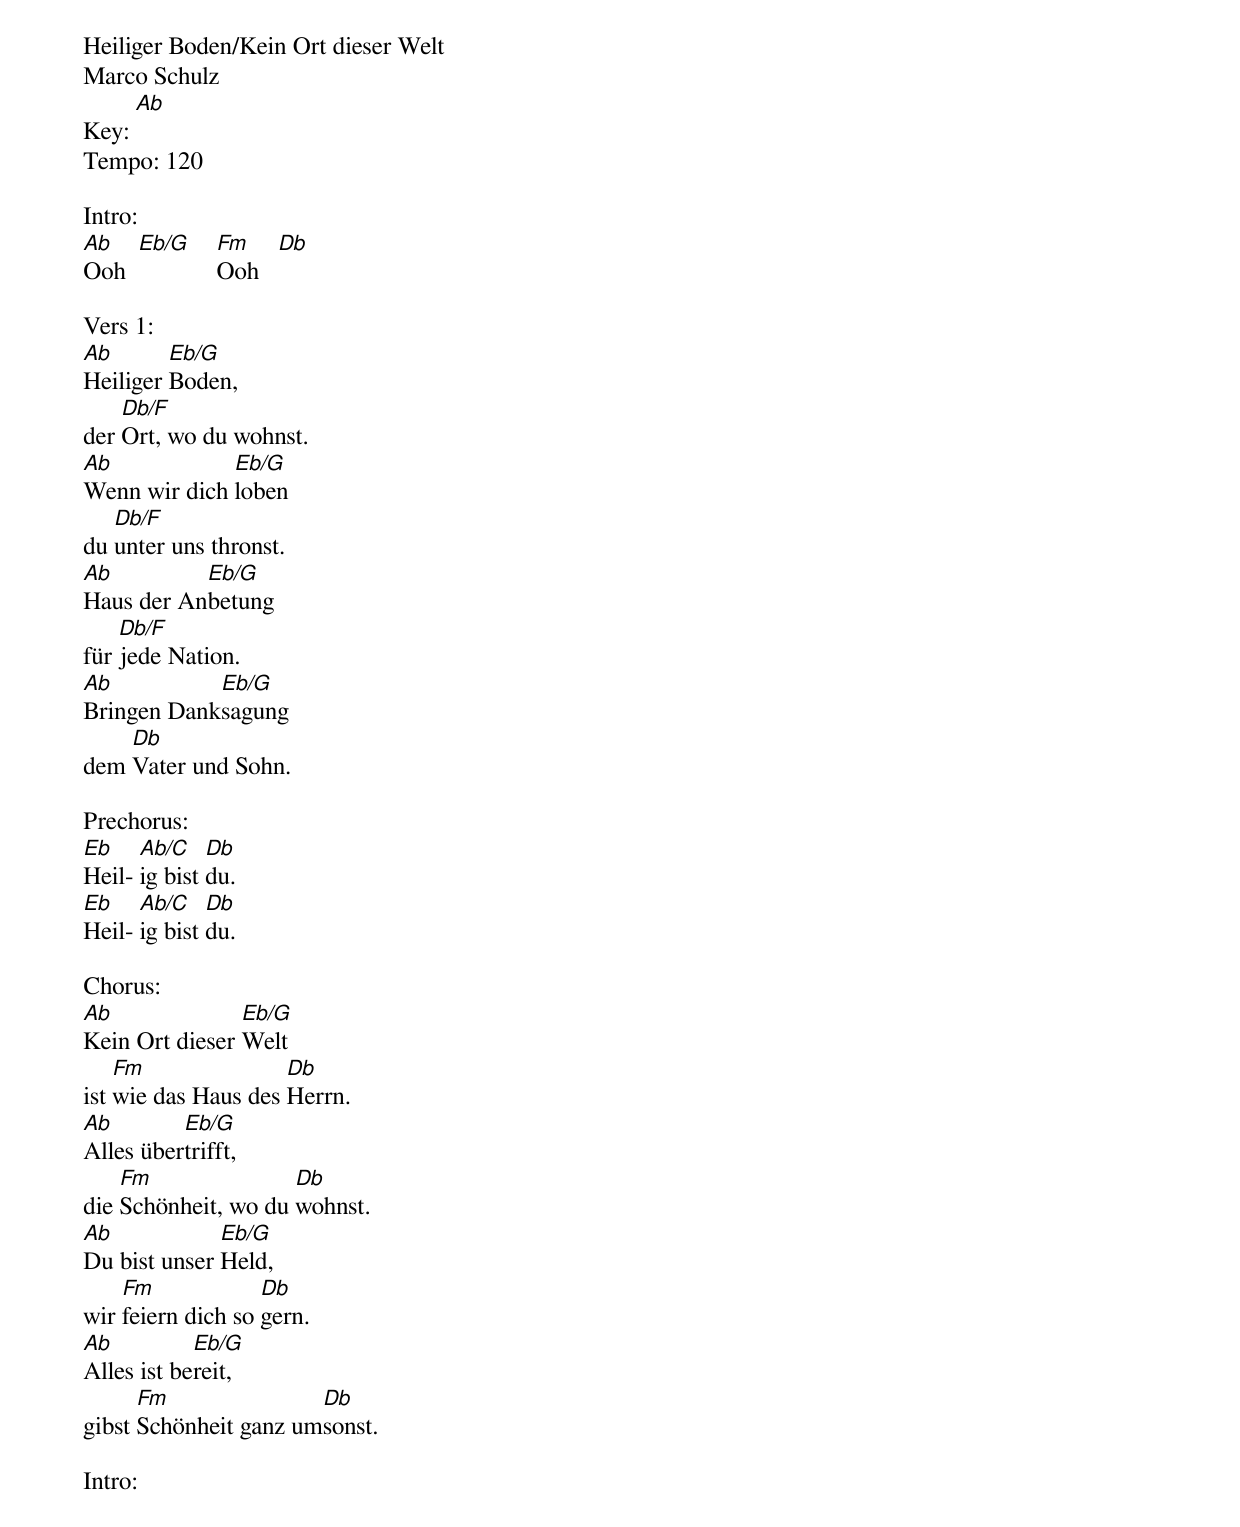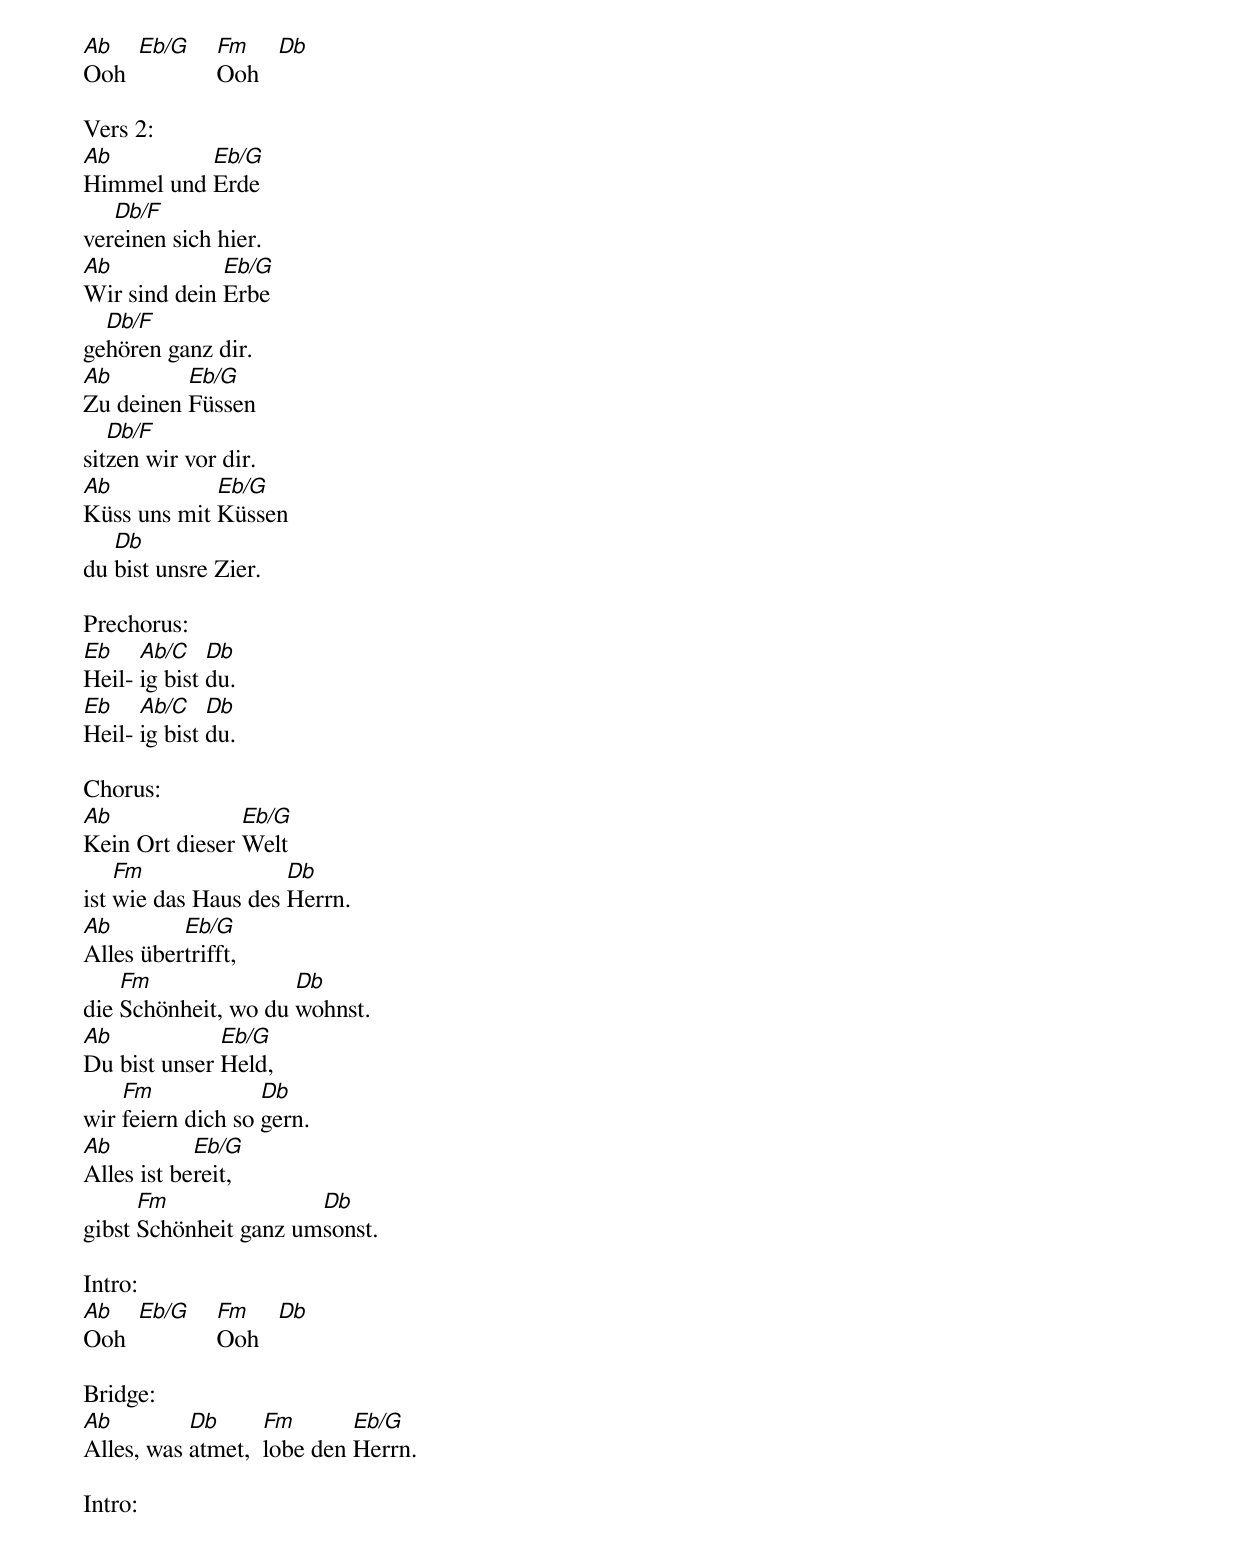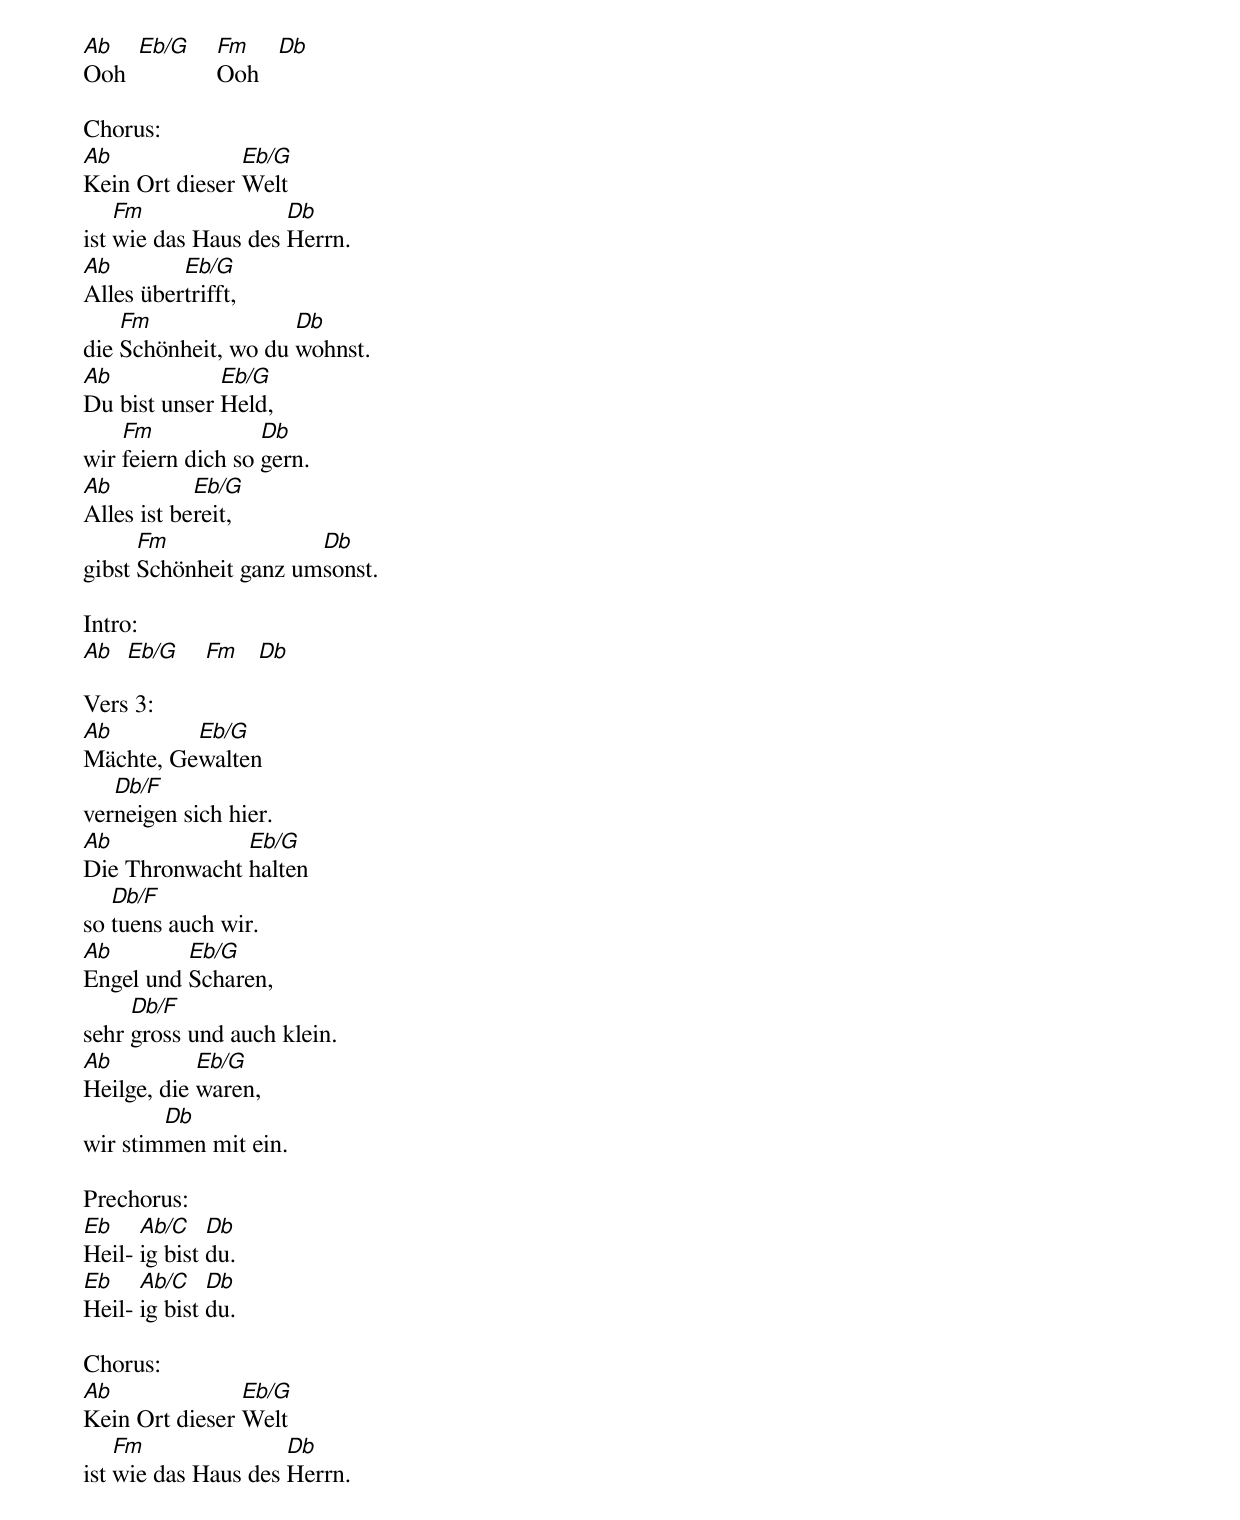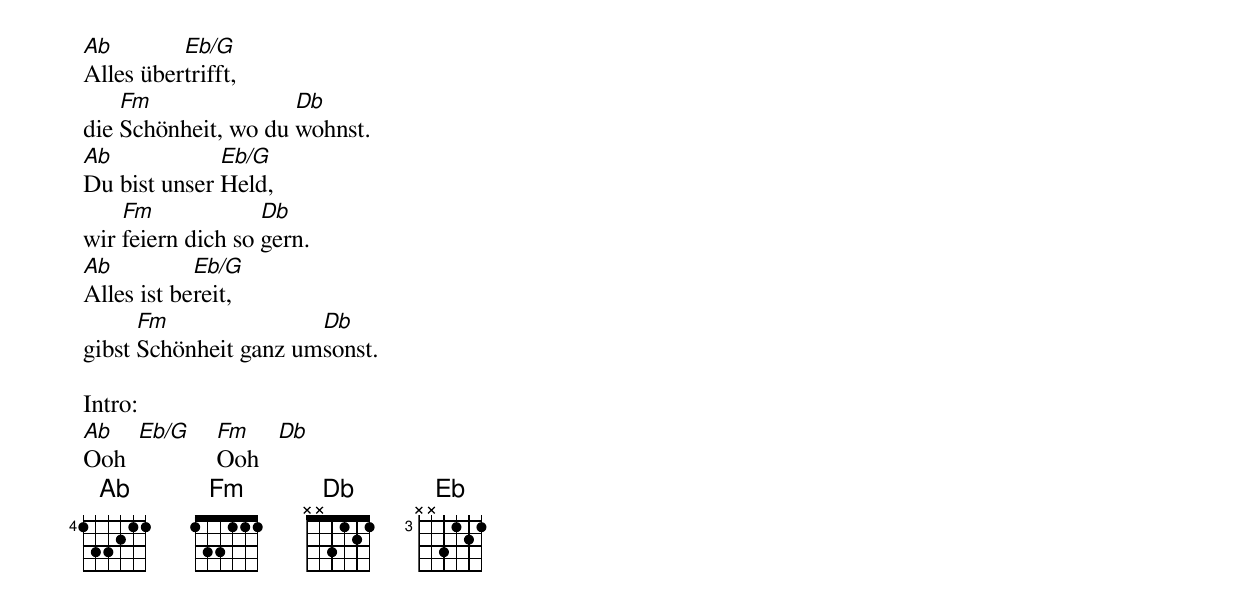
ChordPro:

Heiliger Boden/Kein Ort dieser Welt
Marco Schulz
Key: [Ab]
Tempo: 120

Intro:
[Ab]Ooh  [Eb/G]    [Fm]Ooh   [Db]

Vers 1:
[Ab]Heiliger [Eb/G]Boden,
der [Db/F]Ort, wo du wohnst.
[Ab]Wenn wir dich [Eb/G]loben
du [Db/F]unter uns thronst.
[Ab]Haus der An[Eb/G]betung
für [Db/F]jede Nation.
[Ab]Bringen Dank[Eb/G]sagung
dem [Db]Vater und Sohn.

Prechorus:
[Eb]Heil- [Ab/C]ig bist [Db]du.
[Eb]Heil- [Ab/C]ig bist [Db]du.

Chorus:
[Ab]Kein Ort dieser [Eb/G]Welt
ist [Fm]wie das Haus des [Db]Herrn.
[Ab]Alles über[Eb/G]trifft,
die [Fm]Schönheit, wo du [Db]wohnst.
[Ab]Du bist unser [Eb/G]Held,
wir [Fm]feiern dich so [Db]gern.
[Ab]Alles ist be[Eb/G]reit,
gibst [Fm]Schönheit ganz um[Db]sonst.

Intro:
[Ab]Ooh  [Eb/G]    [Fm]Ooh   [Db]

Vers 2:
[Ab]Himmel und [Eb/G]Erde
ver[Db/F]einen sich hier.
[Ab]Wir sind dein [Eb/G]Erbe
ge[Db/F]hören ganz dir.
[Ab]Zu deinen [Eb/G]Füssen
sit[Db/F]zen wir vor dir.
[Ab]Küss uns mit [Eb/G]Küssen
du [Db]bist unsre Zier.

Prechorus:
[Eb]Heil- [Ab/C]ig bist [Db]du.
[Eb]Heil- [Ab/C]ig bist [Db]du.

Chorus:
[Ab]Kein Ort dieser [Eb/G]Welt
ist [Fm]wie das Haus des [Db]Herrn.
[Ab]Alles über[Eb/G]trifft,
die [Fm]Schönheit, wo du [Db]wohnst.
[Ab]Du bist unser [Eb/G]Held,
wir [Fm]feiern dich so [Db]gern.
[Ab]Alles ist be[Eb/G]reit,
gibst [Fm]Schönheit ganz um[Db]sonst.

Intro:
[Ab]Ooh  [Eb/G]    [Fm]Ooh   [Db]

Bridge:
[Ab]Alles, was [Db]atmet,  [Fm]lobe den [Eb/G]Herrn.

Intro:
[Ab]Ooh  [Eb/G]    [Fm]Ooh   [Db]

Chorus:
[Ab]Kein Ort dieser [Eb/G]Welt
ist [Fm]wie das Haus des [Db]Herrn.
[Ab]Alles über[Eb/G]trifft,
die [Fm]Schönheit, wo du [Db]wohnst.
[Ab]Du bist unser [Eb/G]Held,
wir [Fm]feiern dich so [Db]gern.
[Ab]Alles ist be[Eb/G]reit,
gibst [Fm]Schönheit ganz um[Db]sonst.

Intro:
[Ab]  [Eb/G]    [Fm]   [Db]

Vers 3:
[Ab]Mächte, Ge[Eb/G]walten
ver[Db/F]neigen sich hier.
[Ab]Die Thronwacht [Eb/G]halten
so [Db/F]tuens auch wir.
[Ab]Engel und [Eb/G]Scharen,
sehr [Db/F]gross und auch klein.
[Ab]Heilge, die [Eb/G]waren,
wir stim[Db]men mit ein.

Prechorus:
[Eb]Heil- [Ab/C]ig bist [Db]du.
[Eb]Heil- [Ab/C]ig bist [Db]du.

Chorus:
[Ab]Kein Ort dieser [Eb/G]Welt
ist [Fm]wie das Haus des [Db]Herrn.
[Ab]Alles über[Eb/G]trifft,
die [Fm]Schönheit, wo du [Db]wohnst.
[Ab]Du bist unser [Eb/G]Held,
wir [Fm]feiern dich so [Db]gern.
[Ab]Alles ist be[Eb/G]reit,
gibst [Fm]Schönheit ganz um[Db]sonst.

Intro:
[Ab]Ooh  [Eb/G]    [Fm]Ooh   [Db]
